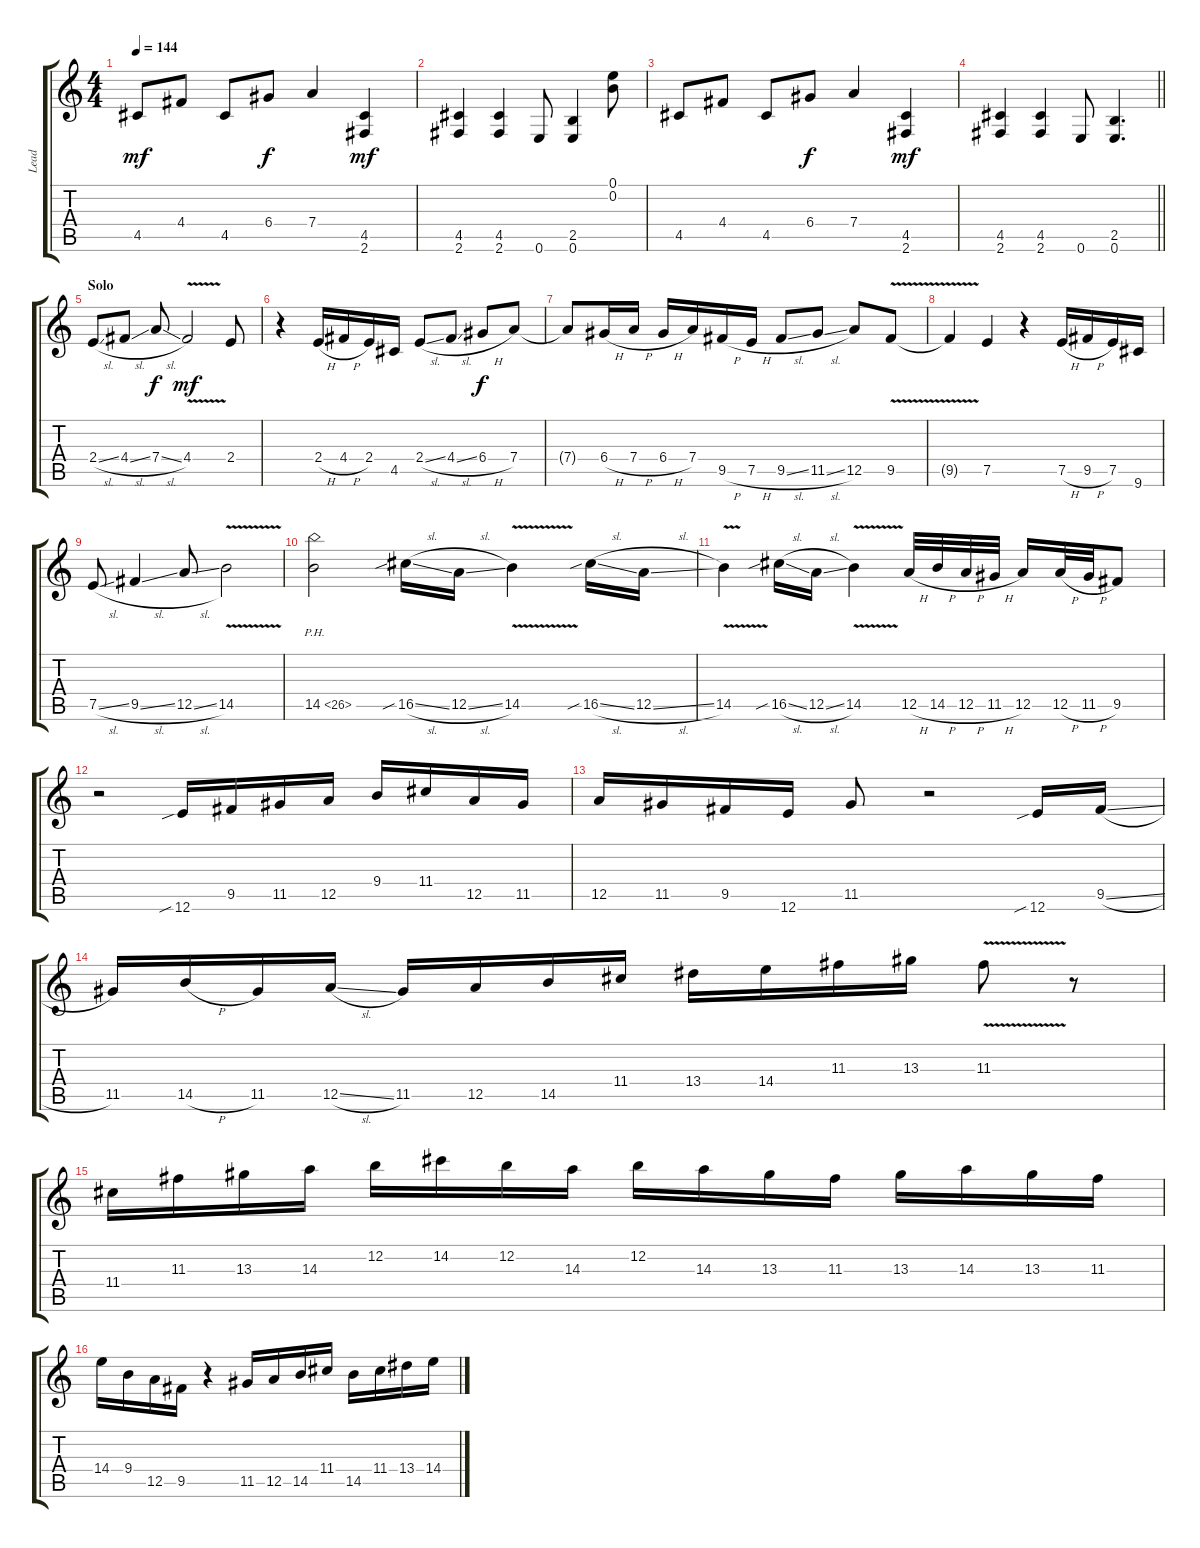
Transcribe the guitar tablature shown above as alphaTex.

\track ("Lead" "Lead") {instrument overdrivenguitar}
\staff {score tabs}
\tuning (E4 B3 G3 D3 A2 E2) {hide}
\ts (4 4)
\tempo 144
\clef g2
\ks c
4.5.8{dy mf} 4.4.8 4.5.8 6.4.8{dy f} 7.4.4 (4.5 2.6).4{dy mf} |
(4.5 2.6).4 (4.5 2.6).4 0.6.8 (2.5 0.6).4 (0.1 0.2).8 |
4.5.8 4.4.8 4.5.8 6.4.8{dy f} 7.4.4 (4.5 2.6).4{dy mf} |
\barLineRight lightlight
(4.5 2.6).4 (4.5 2.6).4 0.6.8 (2.5 0.6).4{d} |
\section ("" "Solo")
2.4{sl}.8 4.4{sl}.8 7.4{sl}.8{dy f} 4.4{v}.2{dy mf} 2.4.8 |
r.4 2.4{h}.16 4.4{h}.16 2.4.16 4.5.16 2.4{sl}.8 4.4{sl}.8 6.4{h}.8{dy f} 7.4.8 |
7.4{t}.8 6.4{h}.16 7.4{h}.16 6.4{h}.16 7.4.16 9.5{h}.16 7.5{h}.16 9.5{sl}.8 11.5{sl}.8 12.5.8 9.5{v}.8 |
9.5{t}.4 7.5.4 r.4 7.5{h}.16 9.5{h}.16 7.5.16 9.6.16 |
7.5{sl}.8 9.5{sl}.4 12.5{sl}.8 14.5{v}.2 |
14.5{ph 12}.2 16.5{sib sl}.16 12.5{sl}.16 14.5{v}.4 16.5{sib sl}.16 12.5{sl}.16 |
14.5{v}.4 16.5{sib sl}.16 12.5{sl}.16 14.5{v}.4 12.5{h}.32 14.5{h}.32 12.5{h}.32 11.5{h}.32 12.5.16 12.5{h}.32 11.5{h}.32 9.5.8 |
r.2 12.6{sib}.16 9.5.16 11.5.16 12.5.16 9.4.16 11.4.16 12.5.16 11.5.16 |
12.5.16 11.5.16 9.5.16 12.6.16 11.5.8 r.2 12.6{sib}.16 9.5{sl}.16 |
11.5.16 14.5{h}.16 11.5.16 12.5{sl}.16 11.5.16 12.5.16 14.5.16 11.4.16 13.4.16 14.4.16 11.3.16 13.3.16 11.3{v}.8 r.8 |
11.4.16 11.3.16 13.3.16 14.3.16 12.2.16 14.2.16 12.2.16 14.3.16 12.2.16 14.3.16 13.3.16 11.3.16 13.3.16 14.3.16 13.3.16 11.3.16 |
14.4.16 9.4.16 12.5.16 9.5.16 r.4 11.5.16 12.5.16 14.5.16 11.4.16 14.5.16 11.4.16 13.4.16 14.4.16
